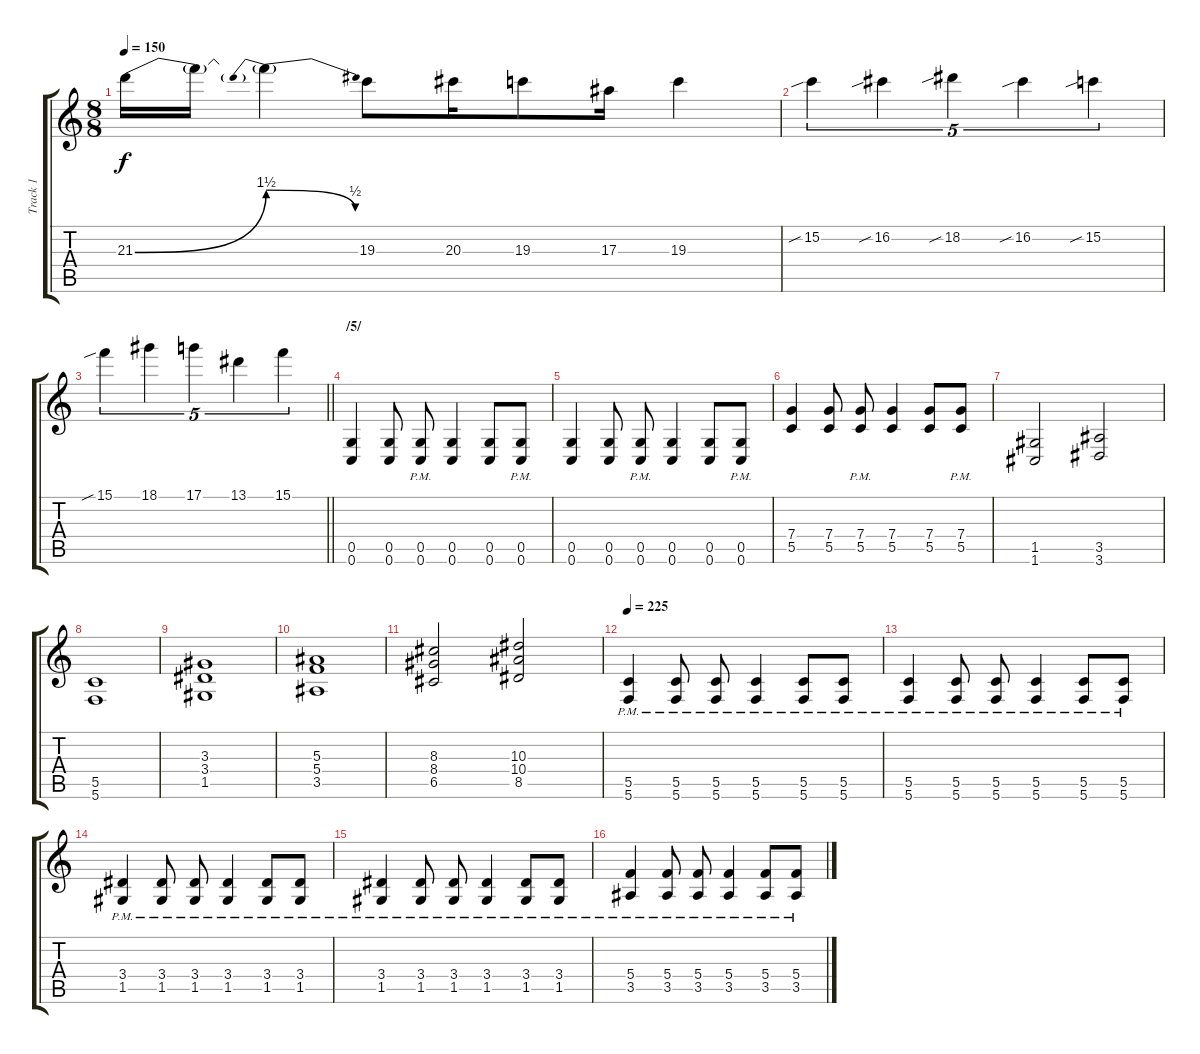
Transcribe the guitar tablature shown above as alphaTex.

\track ("Track 1" "Track 1") {instrument distortionguitar}
\staff {score tabs}
\tuning (D4 A3 F3 C3 G2 C2) {hide}
\ts (8 8)
\tempo 150
\clef g2
\ks c
21.3{be (bend 0 0 60 6)}.16{dy f} 21.3{t}.16 21.3{be (prebendrelease 0 6 60 2) t}.4 19.3.8 20.3.16 19.3.8 17.3.16 19.3.4 |
15.2{sib}.4{tu (5 4)} 16.2{sib}.4{tu (5 4)} 18.2{sib}.4{tu (5 4)} 16.2{sib}.4{tu (5 4)} 15.2{sib}.4{tu (5 4)} |
\barLineRight lightlight
15.1{sib}.4{tu (5 4)} 18.1.4{tu (5 4)} 17.1.4{tu (5 4)} 13.1.4{tu (5 4)} 15.1.4{tu (5 4)} |
\section ("" "/5/")
(0.5 0.6).4 (0.5 0.6).8 (0.5{pm} 0.6).8 (0.5 0.6).4 (0.5 0.6).8 (0.5{pm} 0.6).8 |
(0.5 0.6).4 (0.5 0.6).8 (0.5{pm} 0.6).8 (0.5 0.6).4 (0.5 0.6).8 (0.5{pm} 0.6).8 |
(7.4 5.5).4 (7.4 5.5).8 (7.4 5.5{pm}).8 (7.4 5.5).4 (7.4 5.5).8 (7.4{pm} 5.5).8 |
(1.5 1.6).2 (3.5 3.6).2 |
(5.5 5.6).1 |
(3.3 3.4 1.5).1 |
(5.3 5.4 3.5).1 |
(8.3 8.4 6.5).2 (10.3 10.4 8.5).2 |
\tempo 225
(5.5{pm} 5.6).4 (5.5{pm} 5.6).8 (5.5{pm} 5.6).8 (5.5{pm} 5.6).4 (5.5{pm} 5.6).8 (5.5{pm} 5.6).8 |
(5.5{pm} 5.6).4 (5.5{pm} 5.6).8 (5.5{pm} 5.6).8 (5.5{pm} 5.6).4 (5.5{pm} 5.6).8 (5.5{pm} 5.6).8 |
(3.4 1.5{pm}).4 (3.4 1.5{pm}).8 (3.4 1.5{pm}).8 (3.4 1.5{pm}).4 (3.4 1.5{pm}).8 (3.4 1.5{pm}).8 |
(3.4 1.5{pm}).4 (3.4 1.5{pm}).8 (3.4 1.5{pm}).8 (3.4 1.5{pm}).4 (3.4 1.5{pm}).8 (3.4 1.5{pm}).8 |
(5.4 3.5{pm}).4 (5.4 3.5{pm}).8 (5.4 3.5{pm}).8 (5.4 3.5{pm}).4 (5.4 3.5{pm}).8 (5.4 3.5{pm}).8
